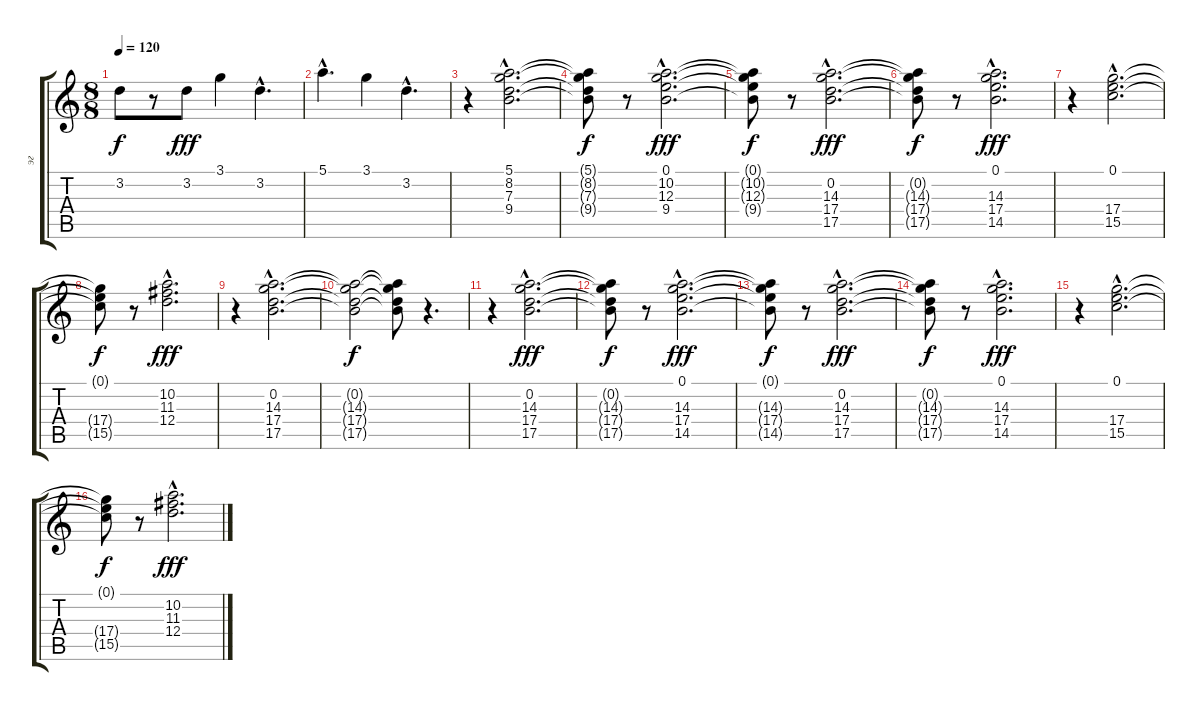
\track ("эг" "эг") {instrument electricguitarclean}
\staff {score tabs}
\tuning (E4 B3 G3 D3 A2 E2) {hide}
\ts (8 8)
\tempo 120
\clef g2
\ks c
3.2{t}.8{dy f} r.8 3.2.8{dy fff} 3.1.4 3.2{hac}.4{d} |
5.1{hac}.4{d} 3.1.4 3.2{hac}.4{d} |
r.4 (5.1{hac} 8.2{hac} 7.3{hac} 9.4{hac}).2{d} |
(5.1{t} 8.2{t} 7.3{t} 9.4{t}).8{dy f} r.8 (0.1{hac} 10.2{hac} 12.3{hac} 9.4{hac}).2{d dy fff} |
(0.1{t} 10.2{t} 12.3{t} 9.4{t}).8{dy f} r.8 (0.2{hac} 14.3{hac} 17.4{hac} 17.5{hac}).2{d dy fff} |
(0.2{t} 14.3{t} 17.4{t} 17.5{t}).8{dy f} r.8 (0.1{hac} 14.3{hac} 17.4{hac} 14.5{hac}).2{d dy fff} |
r.4 (0.1{hac} 17.4{hac} 15.5{hac}).2{d} |
(0.1{t} 17.4{t} 15.5{t}).8{dy f} r.8 (10.2{hac} 11.3 12.4{hac}).2{d dy fff} |
r.4 (0.2{hac} 14.3{hac} 17.4{hac} 17.5{hac}).2{d} |
(0.2{t} 14.3{t} 17.4{t} 17.5{t}).2{dy f} (0.2{t} 14.3{t} 17.4{t} 17.5{t}).8 r.4{d} |
r.4 (0.2{hac} 14.3{hac} 17.4{hac} 17.5{hac}).2{d dy fff} |
(0.2{t} 14.3{t} 17.4{t} 17.5{t}).8{dy f} r.8 (0.1{hac} 14.3{hac} 17.4{hac} 14.5{hac}).2{d dy fff} |
(0.1{t} 14.3{t} 17.4{t} 14.5{t}).8{dy f} r.8 (0.2{hac} 14.3{hac} 17.4{hac} 17.5{hac}).2{d dy fff} |
(0.2{t} 14.3{t} 17.4{t} 17.5{t}).8{dy f} r.8 (0.1{hac} 14.3{hac} 17.4{hac} 14.5{hac}).2{d dy fff} |
r.4 (0.1{hac} 17.4{hac} 15.5{hac}).2{d} |
(0.1{t} 17.4{t} 15.5{t}).8{dy f} r.8 (10.2{hac} 11.3 12.4{hac}).2{d dy fff}
